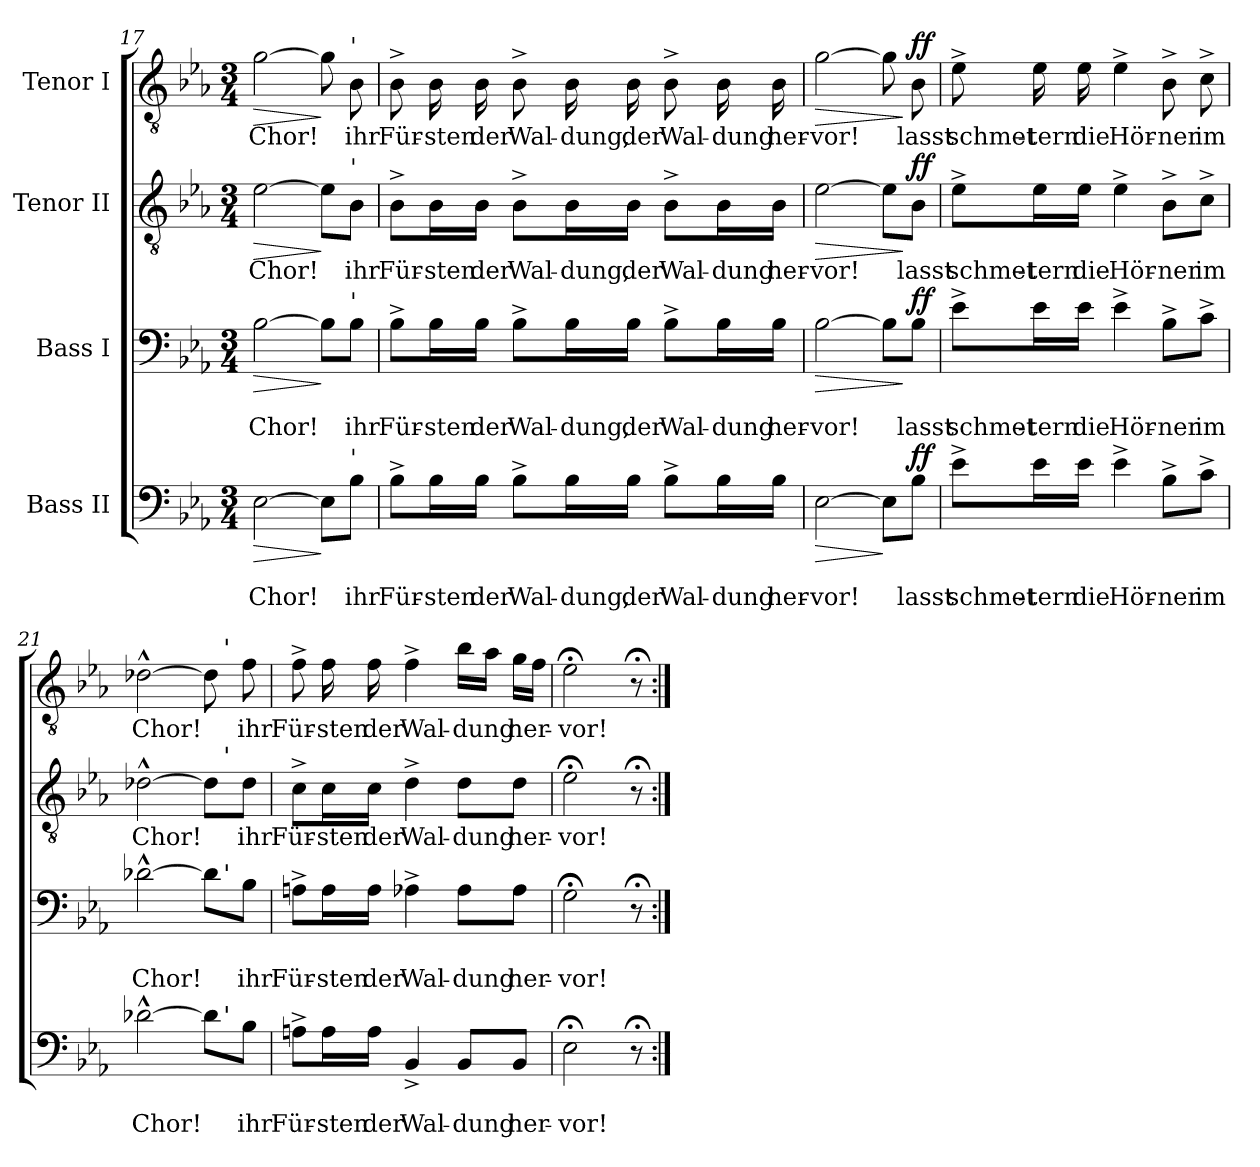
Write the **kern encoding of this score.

**kern	**text	**text	**dynam	**kern	**text	**text	**dynam	**kern	**text	**dynam	**kern	**text	**dynam
*part4	*part4	*part4	*part4	*part3	*part3	*part3	*part3	*part2	*part2	*part2	*part1	*part1	*part1
*staff4	*staff4	*staff4	*staff4	*staff3	*staff3	*staff3	*staff3	*staff2	*staff2	*staff2	*staff1	*staff1	*staff1
*I"Bass II	*	*	*	*I"Bass I	*	*	*	*I"Tenor II	*	*	*I"Tenor I	*	*
*clefF4	*	*	*	*clefF4	*	*	*	*clefGv2	*	*	*clefGv2	*	*
*k[b-e-a-]	*	*	*	*k[b-e-a-]	*	*	*	*k[b-e-a-]	*	*	*k[b-e-a-]	*	*
*E-:	*	*	*	*E-:	*	*	*	*E-:	*	*	*E-:	*	*
*M3/4	*	*	*	*M3/4	*	*	*	*M3/4	*	*	*M3/4	*	*
=17	=17	=17	=17	=17	=17	=17	=17	=17	=17	=17	=17	=17	=17
!	!	!	!LO:HP:b	!	!	!	!LO:HP:b	!	!	!LO:HP:b	!	!	!LO:HP:b
[2E-\	.	Chor!	>	[2B-\	.	Chor!	>	[2e-\	Chor!	>	[2g\	Chor!	>
8E-\L]	.	.	]	8B-\L]	.	.	]	8e-\L]	.	]	8g\]	.	]
!	!	!	!	!	!	!	!	!	!	!	!LO:TX:a:t='	!	!
!	!	!	!	!	!	!	!	!LO:TX:a:t='	!	!	!	!	!
!	!	!	!	!LO:TX:a:t='	!	!	!	!	!	!	!	!	!
!LO:TX:a:t='	!	!	!	!	!	!	!	!	!	!	!	!	!
8B-\J	.	ihr	.	8B-\J	.	ihr	.	8B-\J	ihr	.	8B-\	ihr	.
=18	=18	=18	=18	=18	=18	=18	=18	=18	=18	=18	=18	=18	=18
8B-^>\L	.	Für-	.	8B-^>\L	.	Für-	.	8B-^>\L	Für-	.	8B-^>\	Für-	.
16B-\L	.	-sten	.	16B-\L	.	-sten	.	16B-\L	-sten	.	16B-\	-sten	.
16B-\JJ	.	der	.	16B-\JJ	.	der	.	16B-\JJ	der	.	16B-\	der	.
8B-^>\L	.	Wal-	.	8B-^>\L	.	Wal-	.	8B-^>\L	Wal-	.	8B-^>\	Wal-	.
16B-\L	.	-dung,	.	16B-\L	.	-dung,	.	16B-\L	-dung,	.	16B-\	-dung,	.
16B-\JJ	.	der	.	16B-\JJ	.	der	.	16B-\JJ	der	.	16B-\	der	.
8B-^>\L	.	Wal-	.	8B-^>\L	.	Wal-	.	8B-^>\L	Wal-	.	8B-^>\	Wal-	.
16B-\L	.	-dung	.	16B-\L	.	-dung	.	16B-\L	-dung	.	16B-\	-dung	.
16B-\JJ	.	her-	.	16B-\JJ	.	her-	.	16B-\JJ	her-	.	16B-\	her-	.
=19	=19	=19	=19	=19	=19	=19	=19	=19	=19	=19	=19	=19	=19
!	!	!	!LO:HP:b	!	!	!	!LO:HP:b	!	!	!LO:HP:b	!	!	!LO:HP:b
[2E-\	.	-vor!	>	[2B-\	.	-vor!	>	[2e-\	-vor!	>	[2g\	-vor!	>
8E-\L]	.	.	]	8B-\L]	.	.	.	8e-\L]	.	.	8g\]	.	.
!	!	!	!LO:DY:a	!	!	!	!LO:DY:n=1:a	!	!	!LO:DY:n=1:a	!	!	!LO:DY:n=1:a
8B-\J	.	lasst	ff	8B-\J	.	lasst	] ff	8B-\J	lasst	] ff	8B-\	lasst	] ff
!!LO:LB:g=z
=20	=20	=20	=20	=20	=20	=20	=20	=20	=20	=20	=20	=20	=20
8e-^>\L	.	schmet-	.	8e-^>\L	.	schmet-	.	8e-^>\L	schmet-	.	8e-^>\	schmet-	.
16e-\L	.	-tern	.	16e-\L	.	-tern	.	16e-\L	-tern	.	16e-\	-tern	.
16e-\JJ	.	die	.	16e-\JJ	.	die	.	16e-\JJ	die	.	16e-\	die	.
4e-^>\	.	Hör-	.	4e-^>\	.	Hör-	.	4e-^>\	Hör-	.	4e-^>\	Hör-	.
8B-^>\L	.	-ner	.	8B-^>\L	.	-ner	.	8B-^>\L	-ner	.	8B-^>\	-ner	.
8c^>\J	.	im	.	8c^>\J	.	im	.	8c^>\J	im	.	8c^>\	im	.
=21	=21	=21	=21	=21	=21	=21	=21	=21	=21	=21	=21	=21	=21
*^	*	*	*	*^	*	*	*	*^	*	*	*^	*	*
[2d-X^^>\	2ryy	.	Chor!	.	[2d-X^^>\	2ryy	.	Chor!	.	[2d-X^^>\	2ryy	Chor!	.	[2d-X^^>\	2ryy	Chor!	.
8d-\L]	16ryy	.	.	.	8d-\L]	16ryy	.	.	.	8d-\L]	16ryy	.	.	8d-\]	16ryy	.	.
!	!	!	!	!	!	!	!	!	!	!	!	!	!	!	!LO:TX:a:t='	!	!
!	!	!	!	!	!	!	!	!	!	!	!LO:TX:a:t='	!	!	!	!	!	!
!	!	!	!	!	!	!LO:TX:a:t='	!	!	!	!	!	!	!	!	!	!	!
!	!LO:TX:a:t='	!	!	!	!	!	!	!	!	!	!	!	!	!	!	!	!
.	8.ryy	.	.	.	.	8.ryy	.	.	.	.	8.ryy	.	.	.	8.ryy	.	.
8B-\J	.	.	ihr	.	8B-\J	.	.	ihr	.	8d-\J	.	ihr	.	8f\	.	ihr	.
*v	*v	*	*	*	*	*	*	*	*	*v	*v	*	*	*v	*v	*	*
*	*	*	*	*v	*v	*	*	*	*	*	*	*	*	*
=22	=22	=22	=22	=22	=22	=22	=22	=22	=22	=22	=22	=22	=22
8An^>\L	.	Für-	.	8An^>\L	.	Für-	.	8c^>\L	Für-	.	8f^>\	Für-	.
16A\L	.	-sten	.	16A\L	.	-sten	.	16c\L	-sten	.	16f\	-sten	.
16A\JJ	.	der	.	16A\JJ	.	der	.	16c\JJ	der	.	16f\	der	.
4BB-^</	.	Wal-	.	4A-X^>\	.	Wal-	.	4d^>\	Wal-	.	4f^>\	Wal-	.
8BB-/L	.	-dung	.	8A-\L	.	-dung	.	8d\L	-dung	.	16b-\LL	-dung	.
.	.	.	.	.	.	.	.	.	.	.	16a-\JJ	.	.
8BB-/J	.	her-	.	8A-\J	.	her-	.	8d\J	her-	.	16g\LL	her-	.
.	.	.	.	.	.	.	.	.	.	.	16f\JJ	.	.
=23	=23	=23	=23	=23	=23	=23	=23	=23	=23	=23	=23	=23	=23
2E-;<\	.	-vor!	.	2G;<\	.	-vor!	.	2e-;<\	-vor!	.	2e-;<\	-vor!	.
8r;<	.	.	.	8r;<	.	.	.	8r;<	.	.	8r;<	.	.
=:|!	=:|!	=:|!	=:|!	=:|!	=:|!	=:|!	=:|!	=:|!	=:|!	=:|!	=:|!	=:|!	=:|!
*-	*-	*-	*-	*-	*-	*-	*-	*-	*-	*-	*-	*-	*-
